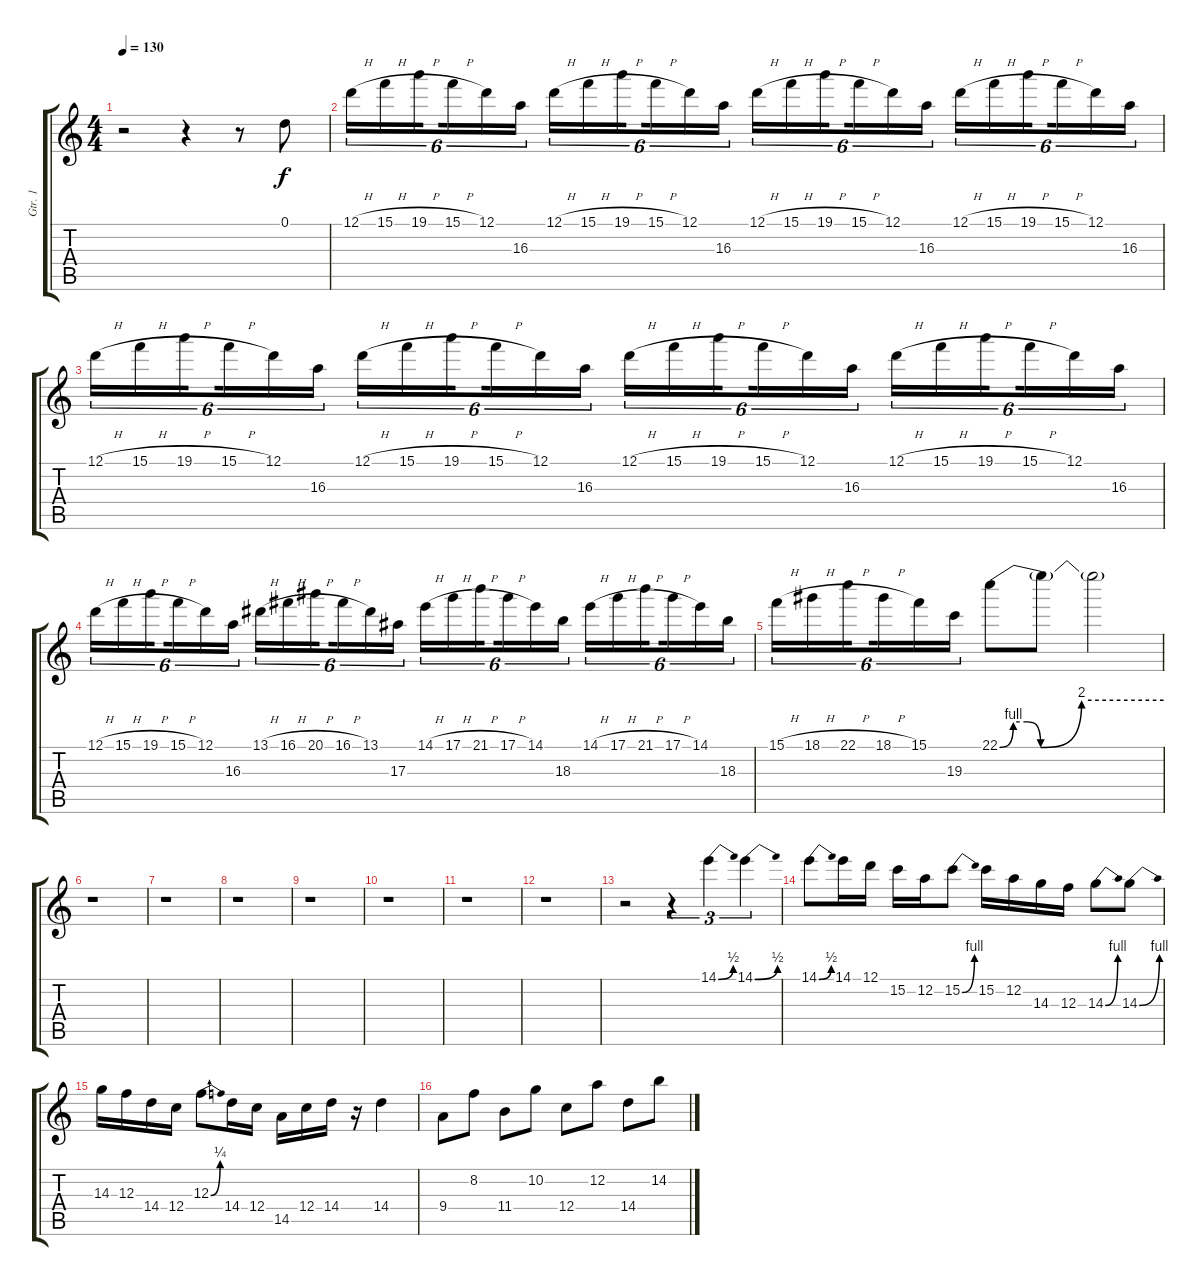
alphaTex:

\track ("Gtr. 1" "Gtr. 1") {instrument distortionguitar}
\staff {score tabs}
\tuning (D4 A3 F3 C3 G2 D2) {hide}
\ts (4 4)
\tempo 130
\clef g2
\ks c
r.2{dy f} r.4 r.8 0.1.8 |
12.1{h}.16{tu (6 4)} 15.1{h}.16{tu (6 4)} 19.1{h}.16{tu (6 4) beam splitsecondary} 15.1{h}.16{tu (6 4)} 12.1.16{tu (6 4)} 16.3.16{tu (6 4)} 12.1{h}.16{tu (6 4)} 15.1{h}.16{tu (6 4)} 19.1{h}.16{tu (6 4) beam splitsecondary} 15.1{h}.16{tu (6 4)} 12.1.16{tu (6 4)} 16.3.16{tu (6 4)} 12.1{h}.16{tu (6 4)} 15.1{h}.16{tu (6 4)} 19.1{h}.16{tu (6 4) beam splitsecondary} 15.1{h}.16{tu (6 4)} 12.1.16{tu (6 4)} 16.3.16{tu (6 4)} 12.1{h}.16{tu (6 4)} 15.1{h}.16{tu (6 4)} 19.1{h}.16{tu (6 4) beam splitsecondary} 15.1{h}.16{tu (6 4)} 12.1.16{tu (6 4)} 16.3.16{tu (6 4)} |
12.1{h}.16{tu (6 4)} 15.1{h}.16{tu (6 4)} 19.1{h}.16{tu (6 4) beam splitsecondary} 15.1{h}.16{tu (6 4)} 12.1.16{tu (6 4)} 16.3.16{tu (6 4)} 12.1{h}.16{tu (6 4)} 15.1{h}.16{tu (6 4)} 19.1{h}.16{tu (6 4) beam splitsecondary} 15.1{h}.16{tu (6 4)} 12.1.16{tu (6 4)} 16.3.16{tu (6 4)} 12.1{h}.16{tu (6 4)} 15.1{h}.16{tu (6 4)} 19.1{h}.16{tu (6 4) beam splitsecondary} 15.1{h}.16{tu (6 4)} 12.1.16{tu (6 4)} 16.3.16{tu (6 4)} 12.1{h}.16{tu (6 4)} 15.1{h}.16{tu (6 4)} 19.1{h}.16{tu (6 4) beam splitsecondary} 15.1{h}.16{tu (6 4)} 12.1.16{tu (6 4)} 16.3.16{tu (6 4)} |
12.1{h}.16{tu (6 4)} 15.1{h}.16{tu (6 4)} 19.1{h}.16{tu (6 4) beam splitsecondary} 15.1{h}.16{tu (6 4)} 12.1.16{tu (6 4)} 16.3.16{tu (6 4)} 13.1{h}.16{tu (6 4)} 16.1{h}.16{tu (6 4)} 20.1{h}.16{tu (6 4) beam splitsecondary} 16.1{h}.16{tu (6 4)} 13.1.16{tu (6 4)} 17.3.16{tu (6 4)} 14.1{h}.16{tu (6 4)} 17.1{h}.16{tu (6 4)} 21.1{h}.16{tu (6 4) beam splitsecondary} 17.1{h}.16{tu (6 4)} 14.1.16{tu (6 4)} 18.3.16{tu (6 4)} 14.1{h}.16{tu (6 4)} 17.1{h}.16{tu (6 4)} 21.1{h}.16{tu (6 4) beam splitsecondary} 17.1{h}.16{tu (6 4)} 14.1.16{tu (6 4)} 18.3.16{tu (6 4)} |
15.1{h}.16{tu (6 4)} 18.1{h}.16{tu (6 4)} 22.1{h}.16{tu (6 4) beam splitsecondary} 18.1{h}.16{tu (6 4)} 15.1.16{tu (6 4)} 19.3.16{tu (6 4)} 22.1{be (custom 0 0 5 4 10 4 15 0 30 8 60 8)}.8 22.1{t}.8 22.1{t}.2 |
r.1 |
r.1 |
r.1 |
r.1 |
r.1 |
r.1 |
r.1 |
r.2 r.4{tu (3 2)} 14.1{be (bend 0 0 60 2)}.4{tu (3 2)} 14.1{be (bend 0 0 60 2)}.4{tu (3 2)} |
14.1{be (bend 0 0 60 2)}.8 14.1.16 12.1.16 15.2.16 12.2.16 15.2{be (bend 0 0 60 4)}.8 15.2.16 12.2.16 14.3.16 12.3.16 14.3{be (bend 0 0 60 4)}.8 14.3{be (bend 0 0 60 4)}.8 |
14.3.16 12.3.16 14.4.16 12.4.16 12.3{be (bend 0 0 60 1)}.8 14.4.16 12.4.16 14.5.16 12.4.16 14.4.16 r.16 14.4.4 |
9.4.8 8.2.8 11.4.8 10.2.8 12.4.8 12.2.8 14.4.8 14.2.8
